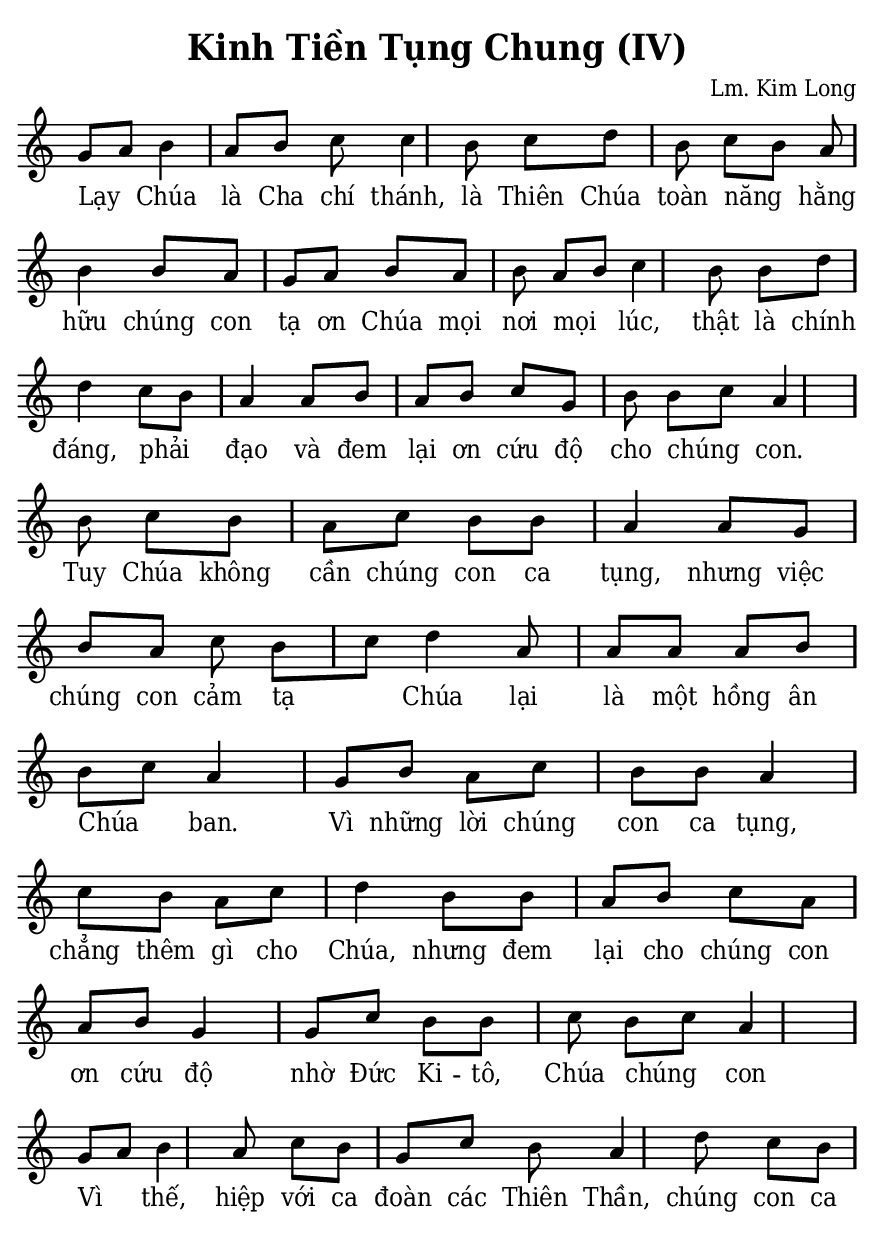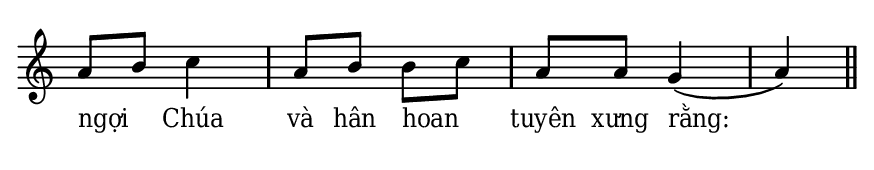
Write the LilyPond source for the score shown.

% Cài đặt chung\
\version "2.22.1"
\include "english.ly"
\include "gregorian.ly"

\header {
  title = "Kinh Tiền Tụng Chung (IV)"
  composer = "Lm. Kim Long"
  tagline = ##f
}

% Nhạc phiên khúc
nhacPhienKhucSop = \relative c'' {
  g8 \hide ([a]) b4 a8 b c c4 b8 c d b c \hide ([b]) a b4
  b8 a g a b a b a \hide ([b]) c4 b8 b d d4 c8 \hide ([b])
  a4 a8 b a b c g b b \hide ([c]) a4 \bar "|" b8 c b a
  c b b a4 a8 g b a c b \hide ([c]) d4 a8 a a
  a b b \hide ([c]) a4 g8 b a c b b a4 c8 b
  a c d4 b8 b a b c a a b g4 g8
  c b b c b \hide ([c]) a4 \bar "|" g8 \hide ([a]) b4 a8 c b g c b
  a4 d8 c b a \hide ([b]) c4 a8 b b \hide ([c]) a a g4 (a) \bar "||"
}

% Lời phiên khúc
loiPhienKhucSop = \lyrics {
  Lạy Chúa là Cha chí thánh, là Thiên Chúa toàn năng hằng hữu
  chúng con tạ ơn Chúa mọi nơi mọi lúc, thật là chính đáng,
  phải đạo và đem lại ơn cứu độ cho chúng con.
  Tuy Chúa không cần chúng con ca tụng,
  nhưng việc chúng con cảm tạ Chúa lại là một hồng ân Chúa ban.
  Vì những lời chúng con ca tụng, chẳng thêm gì cho Chúa,
  nhưng đem lại cho chúng con ơn cứu độ nhờ Đức Ki -- tô, Chúa chúng con
  Vì thế, hiệp với ca đoàn các Thiên Thần, chúng con ca ngợi Chúa
  và hân hoan tuyên xưng rằng:
}

% Dàn trang
\paper {
  #(set-paper-size "a5")
  top-margin = 3\mm
  bottom-margin = 3\mm
  left-margin = 3\mm
  right-margin = 3\mm
  #(define fonts
	 (make-pango-font-tree "Deja Vu Serif Condensed"
	 		       "Deja Vu Serif Condensed"
			       "Deja Vu Serif Condensed"
			       (/ 20 20)))
  print-page-number = ##f
}

TongNhip = {
  \key c \major \time 2/4
  \set Timing.beamExceptions = #'()
  \set Timing.baseMoment = #(ly:make-moment 1/4)
}

\score {
  \new ChoirStaff <<
    \new Staff \with {
      \remove "Time_signature_engraver"
    }
    <<
      \new Voice = "beSop" {
        \clef treble \TongNhip \nhacPhienKhucSop
      }
      \new Lyrics \lyricsto beSop \loiPhienKhucSop
    >>
  >>
  \layout {
    \override Lyrics.LyricSpace.minimum-distance = #1.5
    \override LyricHyphen.minimum-distance = #2
    \override Score.BarNumber.break-visibility = ##(#f #f #f)
    \override Score.SpacingSpanner.uniform-stretching = ##t
    \override Score.SpacingSpanner.packed-spacing = ##f
    \set Score.defaultBarType = ""
    \set Score.barAlways = ##t
    ragged-last = ##f
  } 
}
